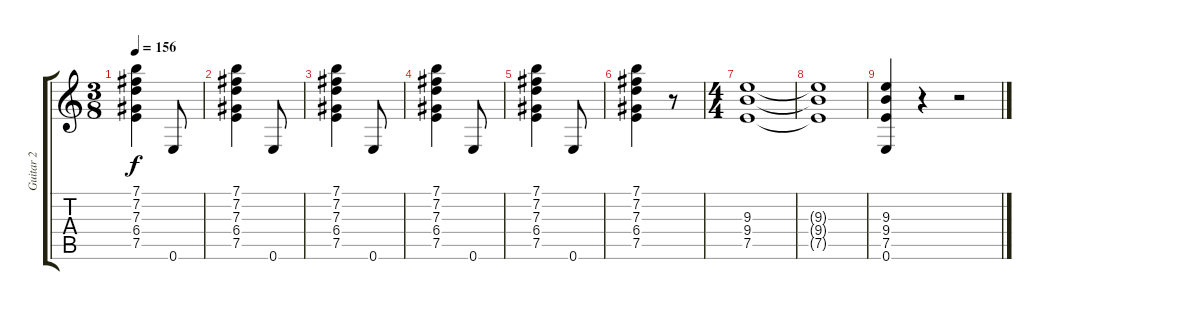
\track ("Guitar 2" "Guitar 2") {instrument overdrivenguitar}
\staff {score tabs}
\tuning (E4 B3 G3 D3 A2 E2) {hide}
\ts (3 8)
\tempo 156
\clef g2
\ks c
(7.1 7.2 7.3 6.4 7.5).4{dy f} 0.6.8 |
(7.1 7.2 7.3 6.4 7.5).4 0.6.8 |
(7.1 7.2 7.3 6.4 7.5).4 0.6.8 |
(7.1 7.2 7.3 6.4 7.5).4 0.6.8 |
(7.1 7.2 7.3 6.4 7.5).4 0.6.8 |
(7.1 7.2 7.3 6.4 7.5).4 r.8 |
\ts (4 4)
(9.3 9.4 7.5).1 |
(9.3{t} 9.4{t} 7.5{t}).1 |
(9.3 9.4 7.5 0.6).4 r.4 r.2
